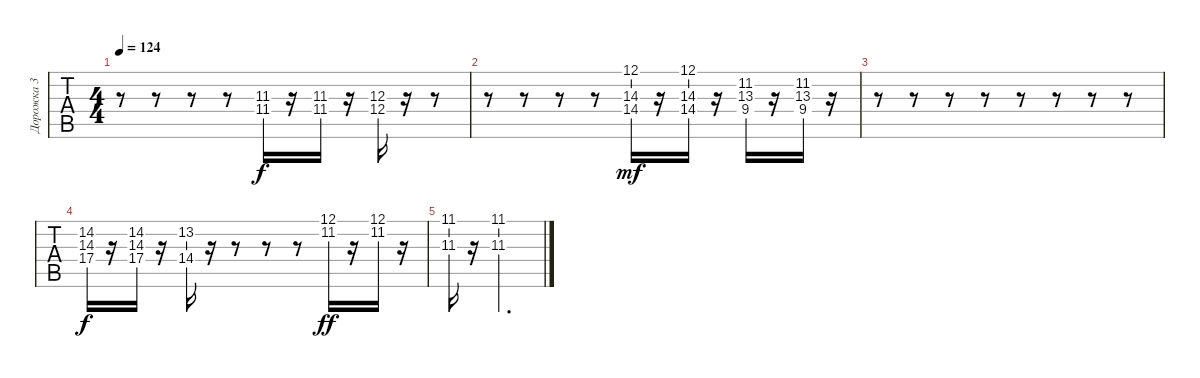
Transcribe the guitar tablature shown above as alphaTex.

\track ("Дорожка 3" "Дорожка 3") {instrument brightacousticpiano}
\staff {tabs}
\tuning (D4 Bb3 F3 C3 G2 D2) {hide}
\ts (4 4)
\tempo 124
\clef g2
\ks c
r.8{dy ff} r.8 r.8 r.8 (11.3 11.4).16{dy f} r.16 (11.3 11.4).16 r.16 (12.3 12.4).16 r.16 r.8 |
r.8 r.8 r.8 r.8 (12.1 14.3 14.4).16{dy mf} r.16 (12.1 14.3 14.4).16 r.16 (11.2 13.3 9.4).16 r.16 (11.2 13.3 9.4).16 r.16 |
r.8 r.8 r.8 r.8 r.8 r.8 r.8 r.8 |
(14.2 14.3 17.4).16{dy f} r.16 (14.2 14.3 17.4).16 r.16 (13.2 14.4).16 r.16 r.8 r.8 r.8 (12.1 11.2).16{dy ff} r.16 (12.1 11.2).16 r.16 |
(11.1 11.3).16 r.16 (11.1 11.3).2{d}
